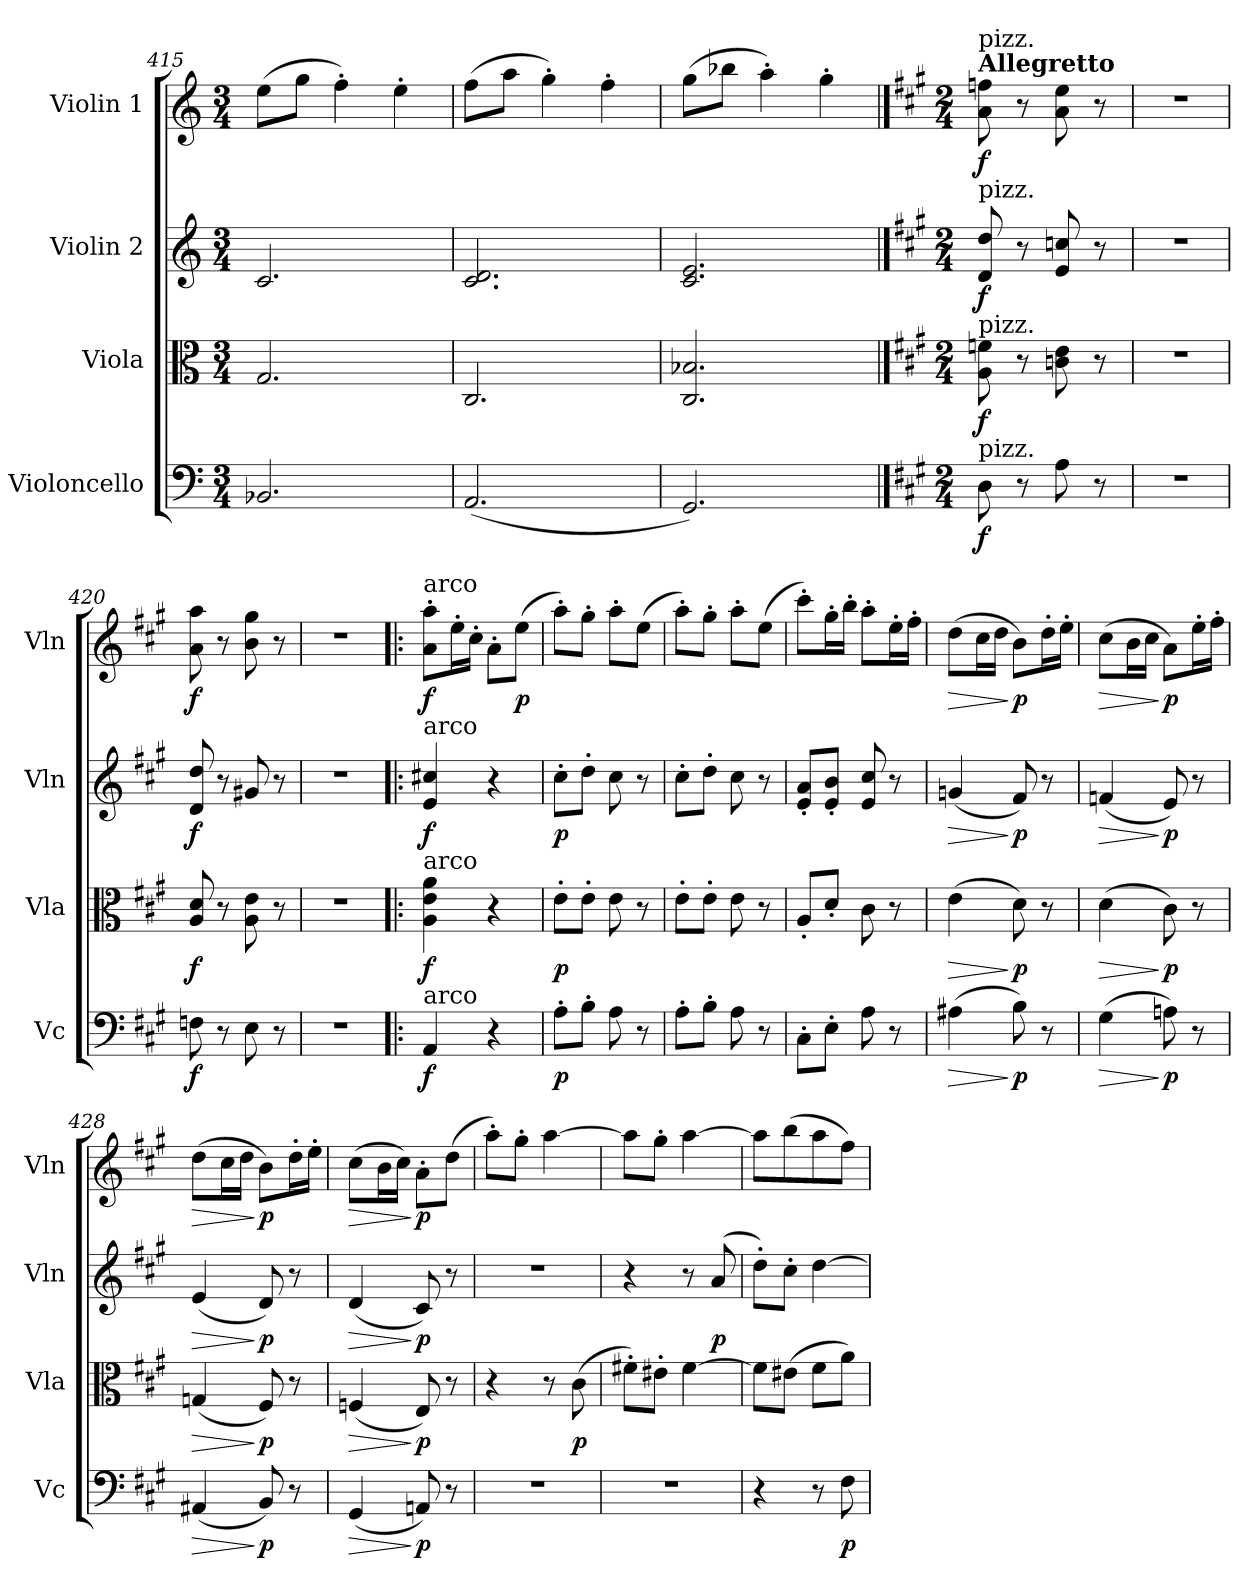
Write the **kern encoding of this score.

**kern	**dynam	**kern	**dynam	**kern	**dynam	**kern	**dynam
*part4	*part4	*part3	*part3	*part2	*part2	*part1	*part1
*staff4	*staff4	*staff3	*staff3	*staff2	*staff2	*staff1	*staff1
*I"Violoncello	*	*I"Viola	*	*I"Violin 2	*	*I"Violin 1	*
*I'Vc	*	*I'Vla	*	*I'Vln	*	*I'Vln	*
*clefF4	*	*clefC3	*	*clefG2	*	*clefG2	*
*k[]	*	*k[]	*	*k[]	*	*k[]	*
*M3/4	*	*M3/4	*	*M3/4	*	*M3/4	*
=415	=415	=415	=415	=415	=415	=415	=415
2.BB-X/	.	2.G/	.	2.c/	.	(>8ee\L	.
.	.	.	.	.	.	8gg\J	.
.	.	.	.	.	.	4ff'\)	.
.	.	.	.	.	.	4ee'\	.
=416	=416	=416	=416	=416	=416	=416	=416
(<2.AA/	.	2.C/	.	2.c/ 2.d/	.	(>8ff\L	.
.	.	.	.	.	.	8aa\J	.
.	.	.	.	.	.	4gg'\)	.
.	.	.	.	.	.	4ff'\	.
=417	=417	=417	=417	=417	=417	=417	=417
2.GG/)	.	2.C/ 2.B-X/	.	2.c/ 2.e/	.	(>8gg\L	.
.	.	.	.	.	.	8bb-X\J	.
.	.	.	.	.	.	4aa'\)	.
.	.	.	.	.	.	4gg'\	.
!!LO:PB:g=z
==418	==418	==418	==418	==418	==418	==418	==418
*k[f#c#g#]	*	*k[f#c#g#]	*	*k[f#c#g#]	*	*k[f#c#g#]	*
*M2/4	*	*M2/4	*	*M2/4	*	*M2/4	*
!	!	!	!	!	!	!LO:TX:a:B:t=Allegretto	!
!	!	!	!	!	!	!LO:TX:a:t=pizz.	!
!	!	!	!	!LO:TX:a:t=pizz.	!	!	!
!	!	!LO:TX:a:t=pizz.	!	!	!	!	!
!LO:TX:a:t=pizz.	!	!	!	!	!	!	!
!	!LO:DY:b	!	!LO:DY:b	!	!LO:DY:b	!	!LO:DY:b
8D\	f	8A\ 8fn\	f	8d/ 8dd/	f	8a\ 8ffn\	f
8r	.	8r	.	8r	.	8r	.
8A\	.	8cn\ 8e\	.	8e/ 8ccn/	.	8a\ 8ee\	.
8r	.	8r	.	8r	.	8r	.
=419	=419	=419	=419	=419	=419	=419	=419
2r	.	2r	.	2r	.	2r	.
=420	=420	=420	=420	=420	=420	=420	=420
!	!LO:DY:b	!	!LO:DY:b	!	!LO:DY:b	!	!LO:DY:b
8Fn\	f	8A/ 8d/	f	8d/ 8dd/	f	8a\ 8aa\	f
8r	.	8r	.	8r	.	8r	.
8E\	.	8A\ 8e\	.	8g#X/	.	8b\ 8gg#\	.
8r	.	8r	.	8r	.	8r	.
=421	=421	=421	=421	=421	=421	=421	=421
2r	.	2r	.	2r	.	2r	.
=422!|:	=422!|:	=422!|:	=422!|:	=422!|:	=422!|:	=422!|:	=422!|:
!	!	!	!	!	!	!LO:TX:a:t=arco	!
!	!	!	!	!LO:TX:a:t=arco	!	!	!
!	!	!LO:TX:a:t=arco	!	!	!	!	!
!LO:TX:a:t=arco	!	!	!	!	!	!	!
!	!LO:DY:b	!	!LO:DY:b	!	!LO:DY:b	!	!LO:DY:b
4AA/	f	4A\ 4e\ 4a\	f	4e/ 4cc#X/	f	8a\' 8aa\'L	f
.	.	.	.	.	.	16ee'\L	.
.	.	.	.	.	.	16cc#'\JJ	.
4r	.	4r	.	4r	.	8a'\L	.
!	!	!	!	!	!	!	!LO:DY:b
.	.	.	.	.	.	(>8ee\J	p
=423	=423	=423	=423	=423	=423	=423	=423
!	!LO:DY:b	!	!LO:DY:b	!	!LO:DY:b	!	!
8A'\L	p	8e'\L	p	8cc#'\L	p	8aa'\L)	.
8B'\J	.	8e'\J	.	8dd'\J	.	8gg#'\J	.
8A\	.	8e\	.	8cc#\	.	8aa'\L	.
8r	.	8r	.	8r	.	(>8ee\J	.
=424	=424	=424	=424	=424	=424	=424	=424
8A'\L	.	8e'\L	.	8cc#'\L	.	8aa'\L)	.
8B'\J	.	8e'\J	.	8dd'\J	.	8gg#'\J	.
8A\	.	8e\	.	8cc#\	.	8aa'\L	.
8r	.	8r	.	8r	.	(>8ee\J	.
=425	=425	=425	=425	=425	=425	=425	=425
8C#'\L	.	8A'/L	.	8e/' 8a/'L	.	8ccc#'\L)	.
8E'\J	.	8d'/J	.	8e/' 8b/'J	.	16gg#'\L	.
.	.	.	.	.	.	16bb'\JJ	.
8A\	.	8c#\	.	8e/ 8cc#/	.	8aa'\L	.
8r	.	8r	.	8r	.	16ee'\L	.
.	.	.	.	.	.	16ff#'\JJ	.
=426	=426	=426	=426	=426	=426	=426	=426
!	!LO:HP:b	!	!LO:HP:b	!	!LO:HP:b	!	!LO:HP:b
(>4A#X\	>	(>4e\	>	(<4gn/	>	(>8dd\L	>
.	.	.	.	.	.	16cc#\L	.
.	.	.	.	.	.	16dd\JJ	.
!	!LO:DY:n=1:b	!	!LO:DY:n=1:b	!	!LO:DY:n=1:b	!	!LO:DY:n=1:b
8B\)	] p	8d\)	] p	8f#/)	] p	8b\L)	] p
8r	.	8r	.	8r	.	16dd'\L	.
.	.	.	.	.	.	16ee'\JJ	.
=427	=427	=427	=427	=427	=427	=427	=427
!	!LO:HP:b	!	!LO:HP:b	!	!LO:HP:b	!	!LO:HP:b
(>4G#\	>	(>4d\	>	(<4fn/	>	(>8cc#\L	>
.	.	.	.	.	.	16b\L	.
.	.	.	.	.	.	16cc#\JJ	.
!	!LO:DY:n=1:b	!	!LO:DY:n=1:b	!	!LO:DY:n=1:b	!	!LO:DY:n=1:b
8An\)	] p	8c#\)	] p	8e/)	] p	8a\L)	] p
8r	.	8r	.	8r	.	16ee'\L	.
.	.	.	.	.	.	16ff#'\JJ	.
=428	=428	=428	=428	=428	=428	=428	=428
!	!LO:HP:b	!	!LO:HP:b	!	!LO:HP:b	!	!LO:HP:b
(<4AA#X/	>	(<4Gn/	>	(<4e/	>	(>8dd\L	>
.	.	.	.	.	.	16cc#\L	.
.	.	.	.	.	.	16dd\JJ	.
!	!LO:DY:n=1:b	!	!LO:DY:n=1:b	!	!LO:DY:n=1:b	!	!LO:DY:n=1:b
8BB/)	] p	8F#/)	] p	8d/)	] p	8b\L)	] p
8r	.	8r	.	8r	.	16dd'\L	.
.	.	.	.	.	.	16ee'\JJ	.
!!LO:LB:g=z
=429	=429	=429	=429	=429	=429	=429	=429
!	!LO:HP:b	!	!LO:HP:b	!	!LO:HP:b	!	!LO:HP:b
(<4GG#/	>	(<4Fn/	>	(<4d/	>	(>8cc#\L	>
.	.	.	.	.	.	16b\L	.
.	.	.	.	.	.	16cc#\JJ)	.
!	!LO:DY:n=1:b	!	!LO:DY:n=1:b	!	!LO:DY:n=1:b	!	!LO:DY:n=1:b
8AAn/)	] p	8E/)	] p	8c#/)	] p	8a'\L	] p
8r	.	8r	.	8r	.	(>8dd\J	.
=430	=430	=430	=430	=430	=430	=430	=430
2r	.	4r	.	2r	.	8aa'\L)	.
.	.	.	.	.	.	8gg#'\J	.
.	.	8r	.	.	.	[4aa\	.
!	!	!	!LO:DY:b	!	!	!	!
.	.	(>8c#\	p	.	.	.	.
=431	=431	=431	=431	=431	=431	=431	=431
2r	.	8f#X'\L)	.	4r	.	8aa\L]	.
.	.	8e#X'\J	.	.	.	8gg#'\J	.
.	.	[4f#\	.	8r	.	[4aa\	.
!	!	!	!	!	!LO:DY:b	!	!
.	.	.	.	(<8a/	p	.	.
=432	=432	=432	=432	=432	=432	=432	=432
4r	.	8f#\L]	.	8dd'\L)	.	8aa\L]	.
.	.	(>8e#X\J	.	8cc#'\J	.	(>8bb\	.
8r	.	8f#\L	.	[4dd\	.	8aa\	.
!	!LO:DY:b	!	!	!	!	!	!
8F#\	p	8a\J)	.	.	.	8ff#\J)	.
=	=	=	=	=	=	=	=
*-	*-	*-	*-	*-	*-	*-	*-
